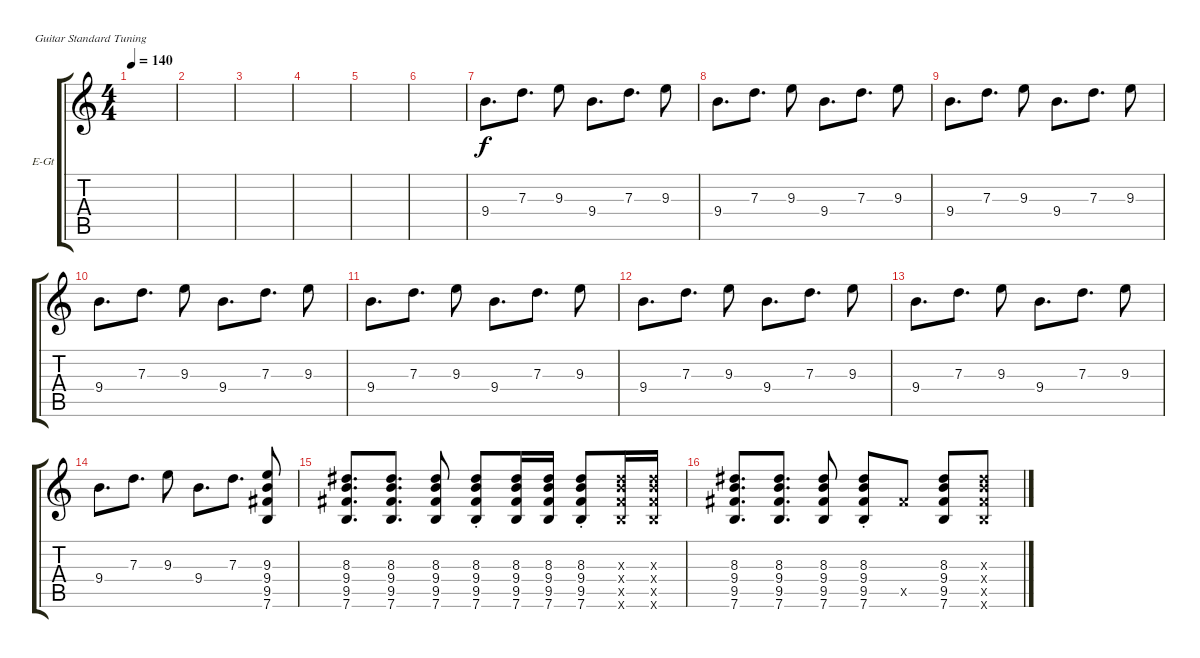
\defaultSystemsLayout 4
\bracketExtendMode groupsimilarinstruments
\firstSystemTrackNameOrientation horizontal
\otherSystemsTrackNameOrientation horizontal
\track ("Turner" "E-Gt") {instrument electricguitarclean}
\staff {score tabs}
\tuning (E4 B3 G3 D3 A2 E2)
\ts (4 4)
\tempo 140
\clef g2
\ks c
|
|
|
|
|
|
9.4.8{d} 7.3.8{d} 9.3.8 9.4.8{d} 7.3.8{d} 9.3.8 |
9.4.8{d} 7.3.8{d} 9.3.8 9.4.8{d} 7.3.8{d} 9.3.8 |
9.4.8{d} 7.3.8{d} 9.3.8 9.4.8{d} 7.3.8{d} 9.3.8 |
9.4.8{d} 7.3.8{d} 9.3.8 9.4.8{d} 7.3.8{d} 9.3.8 |
9.4.8{d} 7.3.8{d} 9.3.8 9.4.8{d} 7.3.8{d} 9.3.8 |
9.4.8{d} 7.3.8{d} 9.3.8 9.4.8{d} 7.3.8{d} 9.3.8 |
9.4.8{d} 7.3.8{d} 9.3.8 9.4.8{d} 7.3.8{d} 9.3.8 |
9.4.8{d} 7.3.8{d} 9.3.8 9.4.8{d} 7.3.8{d} (9.3 7.6 9.5 9.4).8 |
(7.6 9.5 9.4 8.3).8{d} (7.6 9.5 9.4 8.3).8{d} (7.6 9.5 9.4 8.3).8 (7.6{st} 9.5{st} 9.4{st} 8.3{st}).8 (7.6 9.5 9.4 8.3).16 (7.6 9.5 9.4 8.3).16 (7.6{st} 9.5{st} 9.4{st} 8.3{st}).8 (7.6{x} 9.5{x} 9.4{x} 8.3{x}).16 (7.6{x} 9.5{x} 9.4{x} 8.3{x}).16 |
(7.6 9.5 9.4 8.3).8{d} (7.6 9.5 9.4 8.3).8{d} (7.6 9.5 9.4 8.3).8 (7.6{st} 9.5{st} 9.4{st} 8.3{st}).8 9.5{x}.8 (9.5 8.3 9.4 7.6).8 (9.5{x} 8.3{x} 9.4{x} 7.6{x}).8
